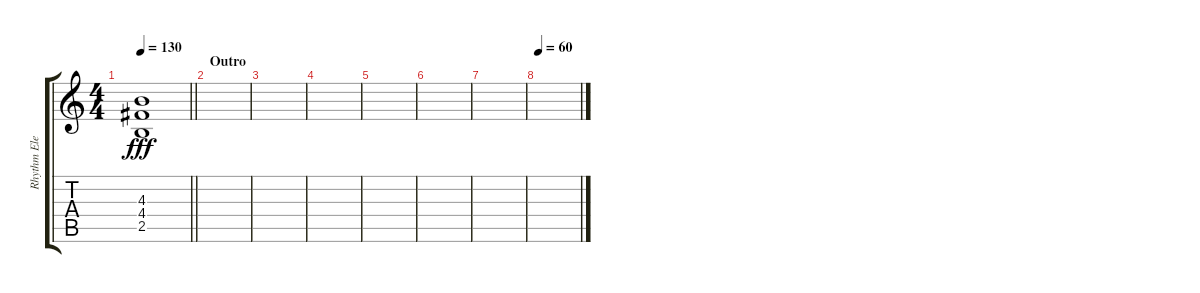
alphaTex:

\track ("Rhythm Elect Accmp" "Rhythm Ele") {instrument distortionguitar}
\staff {score tabs}
\tuning (E4 B3 G3 D3 A2 E2) {hide}
\ts (4 4)
\tempo 130
\clef g2
\barLineRight lightlight
\ks c
(4.3 4.4 2.5).1{dy fff} |
\section ("" "Outro")
|
|
|
|
|
|
\tempo 60
